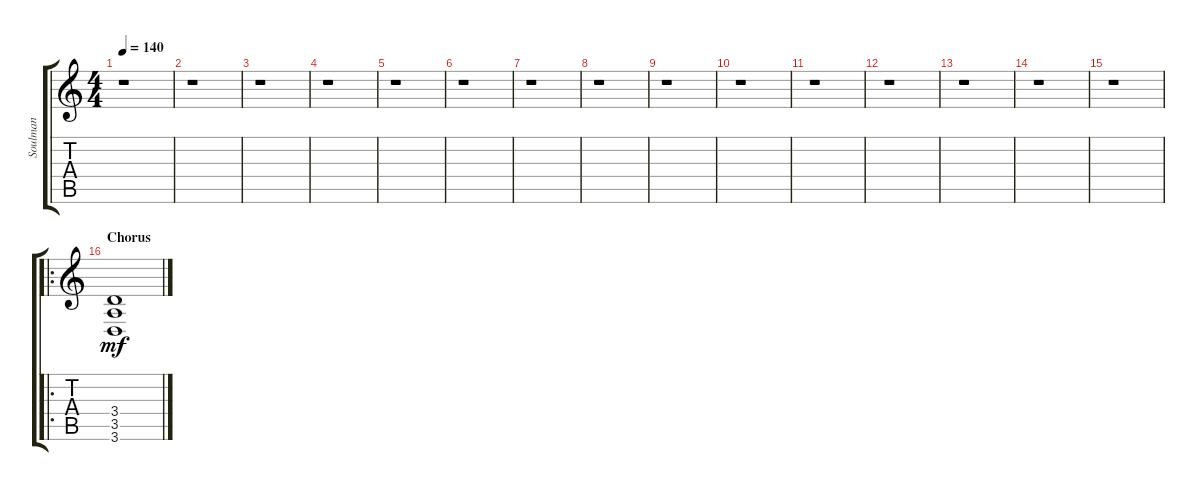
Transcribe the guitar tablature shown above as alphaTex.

\track ("Soulman" "Soulman") {instrument distortionguitar}
\staff {score tabs}
\tuning (Db4 Ab3 E3 B2 Gb2 B1) {hide}
\ts (4 4)
\tempo 140
\clef g2
\ks c
r.1{dy mf} |
r.1 |
r.1 |
r.1 |
r.1 |
r.1 |
r.1 |
r.1 |
r.1 |
r.1 |
r.1 |
r.1 |
r.1 |
r.1 |
r.1 |
\ro
\section ("" "Chorus")
(3.4 3.5 3.6).1
